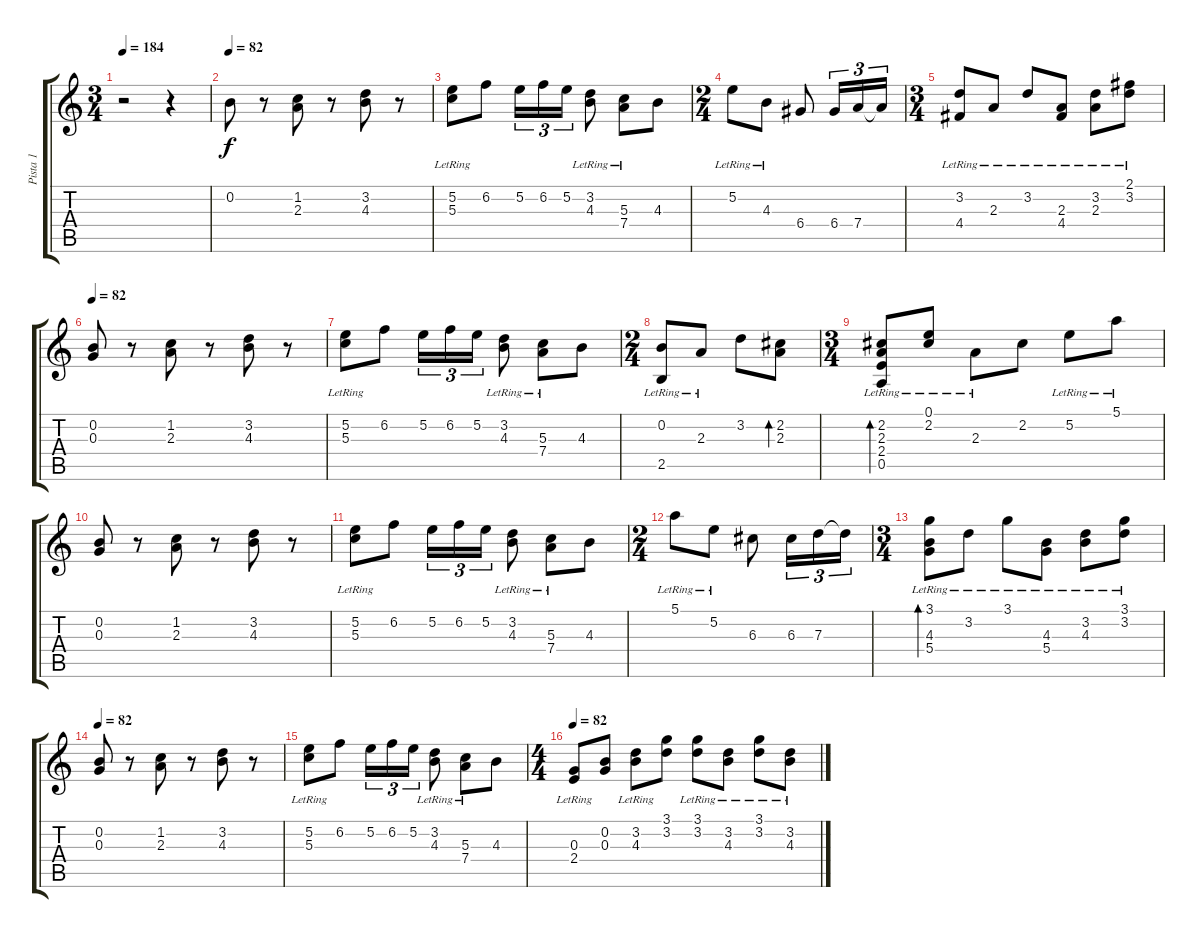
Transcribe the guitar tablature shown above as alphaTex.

\track ("Pista 1" "Pista 1") {instrument overdrivenguitar}
\staff {score tabs}
\tuning (E4 B3 G3 D3 A2 E2) {hide}
\ts (3 4)
\tempo 184
\tempo 82
\tempo 184
\clef g2
\ks c
r.2{dy f instrument overdrivenguitar} r.4 |
\tempo 82
0.2.8{instrument acousticguitarsteel} r.8 (1.2 2.3).8 r.8 (3.2 4.3).8 r.8 |
(5.2 5.3{lr}).8 6.2.8 5.2.16{tu (3 2)} 6.2.16{tu (3 2)} 5.2.16{tu (3 2)} (3.2{lr} 4.3).8 (5.3 7.4{lr}).8 4.3.8 |
\ts (2 4)
5.2{lr}.8 4.3{lr}.8 6.4.8 6.4.16{tu (3 2)} 7.4.16{tu (3 2)} 7.4{t}.16{tu (3 2)} |
\ts (3 4)
(3.2{lr} 4.4{lr}).8 2.3{lr}.8 3.2{lr}.8 (2.3 4.4{lr}).8 (3.2 2.3{lr}).8 (2.1{lr} 3.2).8 |
\tempo 82
(0.2 0.3).8{instrument acousticguitarsteel} r.8 (1.2 2.3).8 r.8 (3.2 4.3).8 r.8 |
(5.2 5.3{lr}).8 6.2.8 5.2.16{tu (3 2)} 6.2.16{tu (3 2)} 5.2.16{tu (3 2)} (3.2{lr} 4.3).8 (5.3 7.4{lr}).8 4.3.8 |
\ts (2 4)
(0.2{lr} 2.5{lr}).8 2.3{lr}.8 3.2.8 (2.2 2.3).8{bd 120} |
\ts (3 4)
(2.2 2.3{lr} 2.4{lr} 0.5{lr}).8{bd 60} (0.1{lr} 2.2{lr}).8 2.3{lr}.8 2.2.8 5.2{lr}.8 5.1{lr}.8 |
(0.2 0.3).8{instrument acousticguitarsteel} r.8 (1.2 2.3).8 r.8 (3.2 4.3).8 r.8 |
(5.2 5.3{lr}).8 6.2.8 5.2.16{tu (3 2)} 6.2.16{tu (3 2)} 5.2.16{tu (3 2)} (3.2{lr} 4.3).8 (5.3 7.4{lr}).8 4.3.8 |
\ts (2 4)
5.1{lr}.8 5.2{lr}.8 6.3.8 6.3.16{tu (3 2)} 7.3.16{tu (3 2)} 7.3{t}.16{tu (3 2)} |
\ts (3 4)
(3.1{lr} 4.3{lr} 5.4{lr}).8{bd 60} 3.2{lr}.8 3.1{lr}.8 (4.3 5.4{lr}).8 (3.2 4.3{lr}).8 (3.1 3.2{lr}).8 |
\tempo 82
(0.2 0.3).8{instrument acousticguitarsteel} r.8 (1.2 2.3).8 r.8 (3.2 4.3).8 r.8 |
(5.2 5.3{lr}).8 6.2.8 5.2.16{tu (3 2)} 6.2.16{tu (3 2)} 5.2.16{tu (3 2)} (3.2{lr} 4.3).8 (5.3 7.4{lr}).8 4.3.8 |
\ts (4 4)
\tempo 82
(0.3 2.4{lr}).8{instrument acousticguitarsteel} (0.2 0.3).8 (3.2 4.3{lr}).8 (3.1 3.2).8 (3.1{lr} 3.2).8 (3.2 4.3{lr}).8 (3.1{lr} 3.2).8 (3.2 4.3{lr}).8
